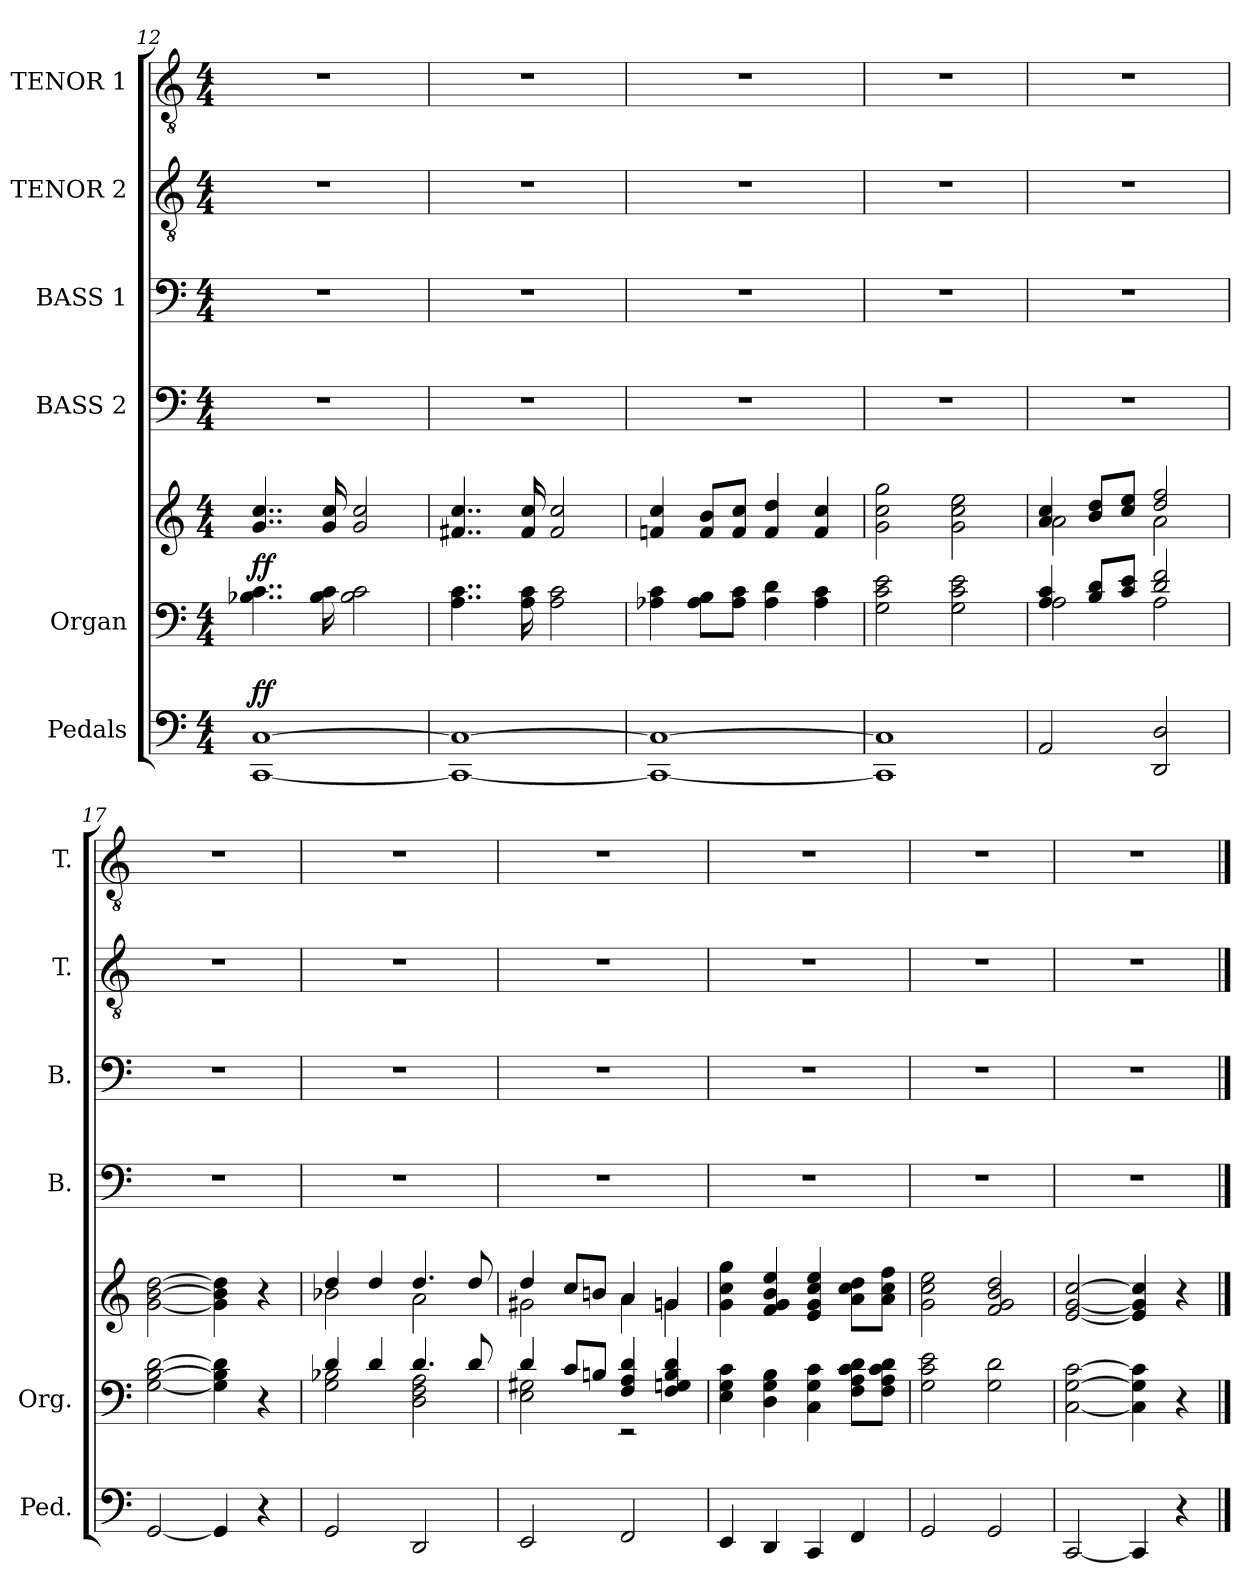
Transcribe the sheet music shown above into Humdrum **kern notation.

**kern	**dynam	**kern	**kern	**dynam	**kern	**kern	**kern	**kern
*part6	*part6	*part5	*part5	*part5	*part4	*part3	*part2	*part1
*staff7	*staff7	*staff6	*staff5	*staff5/6	*staff4	*staff3	*staff2	*staff1
*I"Pedals	*	*I"Organ	*	*	*I"BASS 2	*I"BASS 1	*I"TENOR 2	*I"TENOR 1
*I'Ped.	*	*I'Org.	*	*	*I'B.	*I'B.	*I'T.	*I'T.
!!LO:LB:g=z
*clefF4	*	*clefF4	*clefG2	*	*clefF4	*clefF4	*clefGv2	*clefGv2
*	*	*	*	*	*	*	*ITrd7c12	*ITrd7c12
*k[]	*	*k[]	*k[]	*	*k[]	*k[]	*k[]	*k[]
*C:	*	*C:	*C:	*	*C:	*C:	*C:	*C:
*M4/4	*	*M4/4	*M4/4	*	*M4/4	*M4/4	*M4/4	*M4/4
=12	=12	=12	=12	=12	=12	=12	=12	=12
!	!LO:DY:a	!	!	!LO:DY:a=2	!	!	!	!
[<1CC [>1C	ff	4..B-X\ 4..c\	4..g/ 4..cc/	ff	1r	1r	1r	1r
.	.	16B-\ 16c\	16g/ 16cc/	.	.	.	.	.
.	.	2B-\ 2c\	2g/ 2cc/	.	.	.	.	.
=13	=13	=13	=13	=13	=13	=13	=13	=13
1CC_ 1C_	.	4..A\ 4..c\	4..f#X/ 4..cc/	.	1r	1r	1r	1r
.	.	16A\ 16c\	16f#/ 16cc/	.	.	.	.	.
.	.	2A\ 2c\	2f#/ 2cc/	.	.	.	.	.
=14	=14	=14	=14	=14	=14	=14	=14	=14
1CC_ 1C_	.	4A-X\ 4c\	4fn/ 4cc/	.	1r	1r	1r	1r
.	.	8A-\ 8B\L	8f/ 8b/L	.	.	.	.	.
.	.	8A-\ 8c\J	8f/ 8cc/J	.	.	.	.	.
.	.	4A-\ 4d\	4f/ 4dd/	.	.	.	.	.
.	.	4A-\ 4c\	4f/ 4cc/	.	.	.	.	.
=15	=15	=15	=15	=15	=15	=15	=15	=15
1CC] 1C]	.	2G\ 2c\ 2e\	2g\ 2cc\ 2gg\	.	1r	1r	1r	1r
.	.	2G\ 2c\ 2e\	2g\ 2cc\ 2ee\	.	.	.	.	.
=16	=16	=16	=16	=16	=16	=16	=16	=16
*	*	*^	*^	*	*	*	*	*
2AA/	.	4A/ 4c/	2A\	4a/ 4cc/	2a\	.	1r	1r	1r	1r
.	.	8B/ 8d/L	.	8b/ 8dd/L	.	.	.	.	.	.
.	.	8c/ 8e/J	.	8cc/ 8ee/J	.	.	.	.	.	.
2DD/ 2D/	.	2d/ 2f/	2A\	2dd/ 2ff/	2a\	.	.	.	.	.
*	*	*v	*v	*	*	*	*	*	*	*
*	*	*	*v	*v	*	*	*	*	*
=17	=17	=17	=17	=17	=17	=17	=17	=17
[<2GG/	.	[<2G\ [>2B\ [>2d\	[<2g\ [>2b\ [>2dd\	.	1r	1r	1r	1r
4GG/]	.	4G\] 4B\] 4d\]	4g\] 4b\] 4dd\]	.	.	.	.	.
4r	.	4r	4r	.	.	.	.	.
!!LO:LB:g=z
=18	=18	=18	=18	=18	=18	=18	=18	=18
*	*	*^	*^	*	*	*	*	*
2GG/	.	4d/	2G\ 2B-X\	4dd/	2b-X\	.	1r	1r	1r	1r
.	.	4d/	.	4dd/	.	.	.	.	.	.
2DD/	.	4.d/	2D\ 2F\ 2A\	4.dd/	2a\	.	.	.	.	.
.	.	8d/	.	8dd/	.	.	.	.	.	.
=19	=19	=19	=19	=19	=19	=19	=19	=19	=19	=19
2EE/	.	4d/	2E\ 2G#X\	4dd/	2g#X\	.	1r	1r	1r	1r
.	.	8c/L	.	8cc/L	.	.	.	.	.	.
.	.	8Bn/J	.	8bn/J	.	.	.	.	.	.
2FF/	.	4F/ 4A/ 4d/	2rEE	4a/	4a\	.	.	.	.	.
.	.	4F/ 4Gn/ 4B/ 4d/	.	4gn/	4gn\	.	.	.	.	.
*	*	*v	*v	*	*	*	*	*	*	*
*	*	*	*v	*v	*	*	*	*	*
=20	=20	=20	=20	=20	=20	=20	=20	=20
4EE/	.	4E\ 4G\ 4c\	4g\ 4cc\ 4gg\	.	1r	1r	1r	1r
4DD/	.	4D\ 4G\ 4B\	4f/ 4g/ 4b/ 4ee/	.	.	.	.	.
4CC/	.	4C\ 4G\ 4c\	4e/ 4g/ 4cc/ 4ee/	.	.	.	.	.
4FF/	.	8F\ 8A\ 8c\ 8d\L	8a\ 8cc\ 8dd\L	.	.	.	.	.
.	.	8F\ 8A\ 8c\ 8d\J	8a\ 8cc\ 8ff\J	.	.	.	.	.
=21	=21	=21	=21	=21	=21	=21	=21	=21
2GG/	.	2G\ 2c\ 2e\	2g\ 2cc\ 2ee\	.	1r	1r	1r	1r
2GG/	.	2G\ 2d\	2f/ 2g/ 2b/ 2dd/	.	.	.	.	.
=22	=22	=22	=22	=22	=22	=22	=22	=22
[<2CC/	.	[<2C\ [>2G\ [>2c\	[<2e/ [<2g/ [>2cc/	.	1r	1r	1r	1r
4CC/]	.	4C\] 4G\] 4c\]	4e/] 4g/] 4cc/]	.	.	.	.	.
4r	.	4r	4r	.	.	.	.	.
==	==	==	==	==	==	==	==	==
*-	*-	*-	*-	*-	*-	*-	*-	*-
